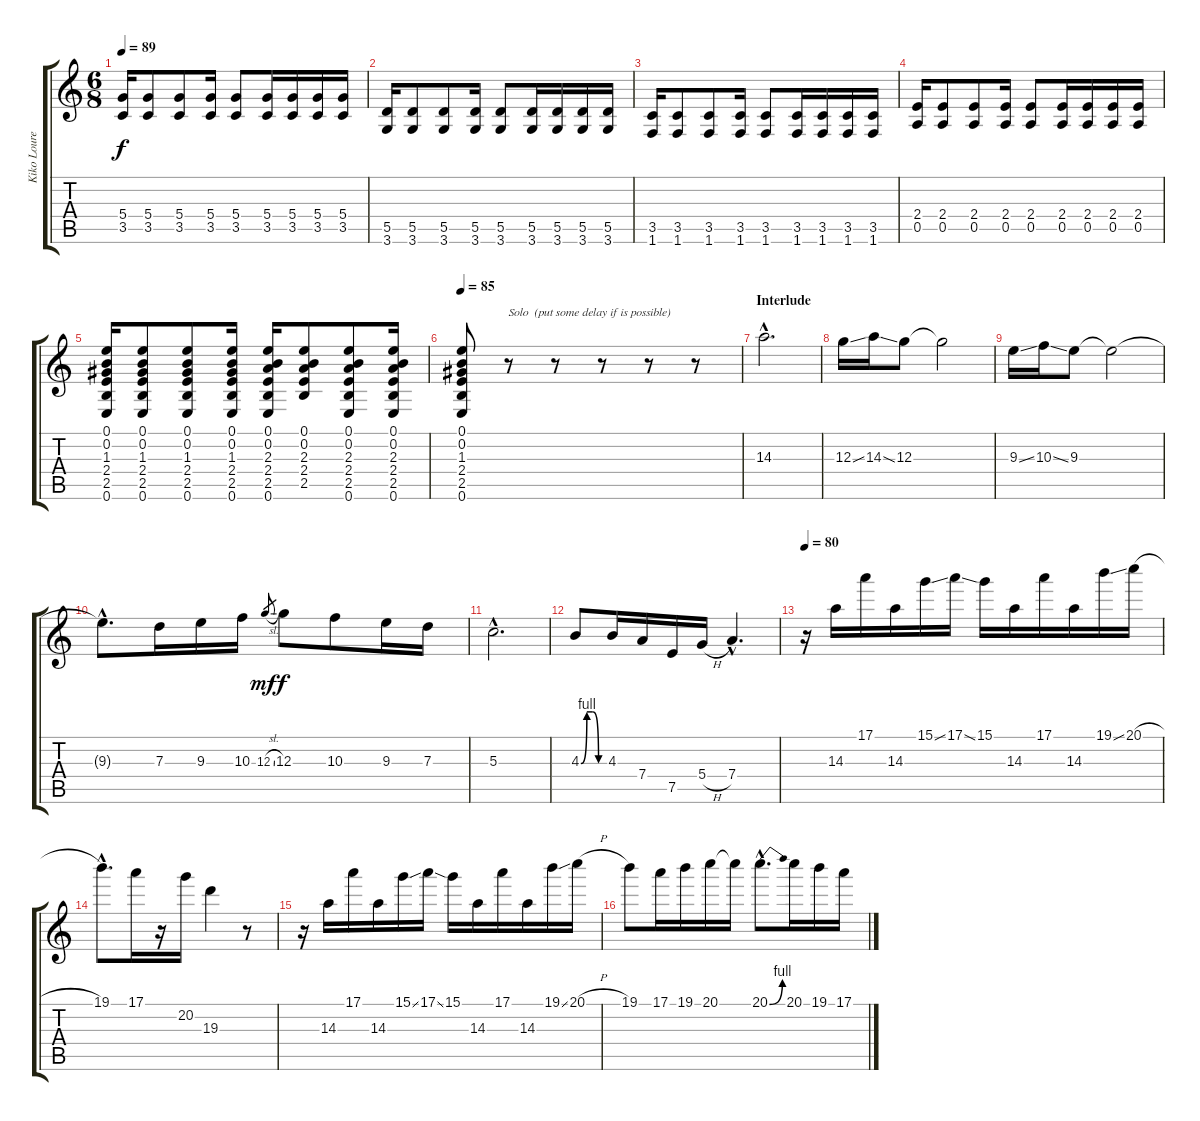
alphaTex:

\track ("Kiko Loureiro" "Kiko Loure") {instrument distortionguitar}
\staff {score tabs}
\tuning (E4 B3 G3 D3 A2 E2) {hide}
\ts (6 8)
\tempo 89
\clef g2
\ks c
(5.4 3.5).16{dy f} (5.4 3.5).8 (5.4 3.5).8 (5.4 3.5).16 (5.4 3.5).8 (5.4 3.5).16 (5.4 3.5).16 (5.4 3.5).16 (5.4 3.5).16 |
(5.5 3.6).16 (5.5 3.6).8 (5.5 3.6).8 (5.5 3.6).16 (5.5 3.6).8 (5.5 3.6).16 (5.5 3.6).16 (5.5 3.6).16 (5.5 3.6).16 |
(3.5 1.6).16 (3.5 1.6).8 (3.5 1.6).8 (3.5 1.6).16 (3.5 1.6).8 (3.5 1.6).16 (3.5 1.6).16 (3.5 1.6).16 (3.5 1.6).16 |
(2.4 0.5).16 (2.4 0.5).8 (2.4 0.5).8 (2.4 0.5).16 (2.4 0.5).8 (2.4 0.5).16 (2.4 0.5).16 (2.4 0.5).16 (2.4 0.5).16 |
(0.1 0.2 1.3 2.4 2.5 0.6).16 (0.1 0.2 1.3 2.4 2.5 0.6).8 (0.1 0.2 1.3 2.4 2.5 0.6).8 (0.1 0.2 1.3 2.4 2.5 0.6).16 (0.1 0.2 2.3 2.4 2.5 0.6).16 (0.1 0.2 2.3 2.4 2.5).8 (0.1 0.2 2.3 2.4 2.5 0.6).8 (0.1 0.2 2.3 2.4 2.5 0.6).16 |
\tempo 85
(0.1 0.2 1.3 2.4 2.5 0.6).8{instrument distortionguitar} r.8{txt "Solo  (put some delay if is possible)"} r.8 r.8 r.8 r.8 |
\section ("" "Interlude")
14.3{hac}.2{d} |
12.3{ss}.16 14.3{ss}.16 12.3.8 12.3{t}.2 |
9.3{ss}.16 10.3{ss}.16 9.3.8 9.3{t}.2 |
9.3{hac t}.8{d} 7.3.16 9.3.16 10.3.16 12.3{sl}.8{gr dy mf} 12.3.8{dy f} 10.3.8 9.3.16 7.3.16 |
5.3{hac}.2{d} |
4.3{be (custom 0 0 15 4 30 4 45 0 60 0)}.8 4.3.16 7.4.16 7.5.16 5.4{h}.16 7.4{hac}.4{d} |
\tempo 80
r.16 14.3.16 17.1.16 14.3.16 15.1{ss}.16 17.1{ss}.16 15.1.16 14.3.16 17.1.16 14.3.16 19.1{ss}.16 20.1{h}.16 |
19.1{hac}.8{d} 17.1.16 r.16 20.2.16 19.3.4 r.8 |
r.16 14.3.16 17.1.16 14.3.16 15.1{ss}.16 17.1{ss}.16 15.1.16 14.3.16 17.1.16 14.3.16 19.1{ss}.16 20.1{h}.16 |
19.1.8 17.1.16 19.1.16 20.1.16 20.1{t}.16 20.1{be (bend 0 0 60 4) hac}.8{d} 20.1.16 19.1.16 17.1.16
